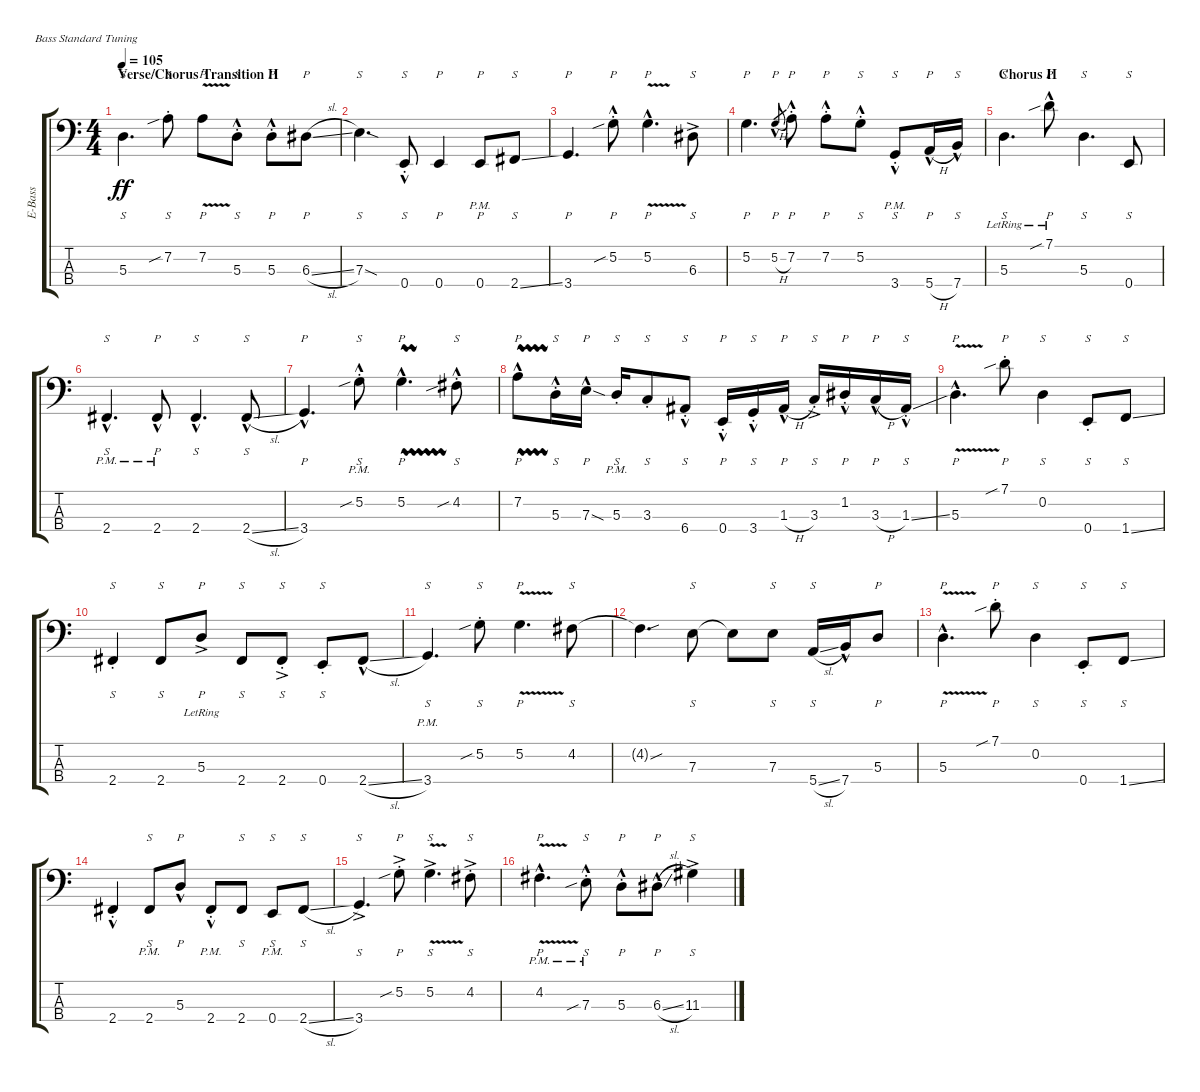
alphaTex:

\defaultSystemsLayout 4
\otherSystemsTrackNameOrientation horizontal
\chordDiagramsInScore
\track ("Electric Bass" "E-Bass") {instrument electricbassfinger}
\staff {score tabs}
\tuning (G2 D2 A1 E1)
\ts (4 4)
\section ("" "Verse/Chorus Transition II")
\tempo 105
\clef f4
\scale
0.333333
\ks c
5.3.4{s d dy ff} 7.2{sib st}.8{s} 7.2{v}.8{p} 5.3{hac st}.8{s} 5.3{hac st}.8{p} 6.3{sl}.8{p} |
\scale
0.333333 7.3{sod}.4{s d} 0.4{hac st}.8{s} 0.4.4{p} 0.4{pm}.8{p} 2.4{ss}.8{s} |
\scale
0.333333 3.4.4{p d} 5.2{sib hac st}.8{p} 5.2{v hac}.4{p d} 6.3{ac}.8{s} |
\scale
0.333333 5.2.4{p d} 5.2{h hac}.8{p gr} 7.2{hac st}.8{p} 7.2{hac st}.8{p} 5.2{hac st}.8{s} 3.4{hac pm st}.8{s} 5.4{h hac}.16{p} 7.4{hac}.16{s} |
\section ("" "Chorus II")
\scale
0.333333 5.3{lr}.4{s d} 7.1{sib hac lr}.8{p} 5.3.4{s d} 0.4.8{s} |
\scale
0.333333 2.4{hac pm}.4{s d} 2.4{hac pm}.8{p} 2.4{hac}.4{s d} 2.4{sl hac}.8{s} |
\scale
0.333333 3.4{hac}.4{p d} 5.2{sib hac pm st}.8{s} 5.2{vw hac}.4{p d} 4.2{sib hac st}.8{s} |
\scale
0.333333 7.2{vw hac}.8{p} 5.3{hac st}.16{s} 7.3{sod hac}.16{p} 5.3{pm st}.16{s} 3.3{st}.8{s} 6.4{hac st}.8{s} 0.4{hac st}.16{p} 3.4{hac st}.16{s} 1.3{h hac}.16{p} 3.3{ac st}.16{s} 1.2{hac st}.16{p} 3.3{h hac}.16{p} 1.3{ss hac st}.16{s} |
\scale
0.333333 5.3{v hac}.4{p d} 7.1{sib st}.8{p} 0.2.4{s} 0.4{st}.8{s} 1.4{ss}.8{s} |
\scale
0.333333 2.4{st}.4{s} 2.4.8{s} 5.3{ac lr}.8{p} 2.4.8{s} 2.4{ac st}.8{s} 0.4{st}.8{s} 2.4{sl hac}.8 |
\scale
0.333333 3.4{pm}.4{s d} 5.2{sib st}.8{s} 5.2{v}.4{p d} 4.2.8{s} |
\scale
0.333333 4.2{sou t}.4{d} 7.3.8{s} 7.3{t}.8 7.3.8{s} 5.4{sl}.16{s} 7.4{hac}.16 5.3.8{p} |
\scale
0.333333 5.3{v hac}.4{p d} 7.1{sib st}.8{p} 0.2.4{s} 0.4{st}.8{s} 1.4{ss}.8{s} |
\scale
0.333333 2.4{hac st}.4 2.4{pm}.8{s} 5.3{hac}.8{p} 2.4{hac pm st}.8 2.4.8{s} 0.4{pm}.8{s} 2.4{sl}.8{s} |
\scale
0.333333 3.4{ac}.4{s d} 5.2{sib ac st}.8{p} 5.2{v ac}.4{s d} 4.2{ac st}.8{s} |
\scale
0.333333 4.2{v hac pm}.4{p d} 7.3{sib hac pm st}.8{s} 5.3{hac st}.8{p} 6.3{sl hac}.8{p} 11.3{ss ac}.4{s}
